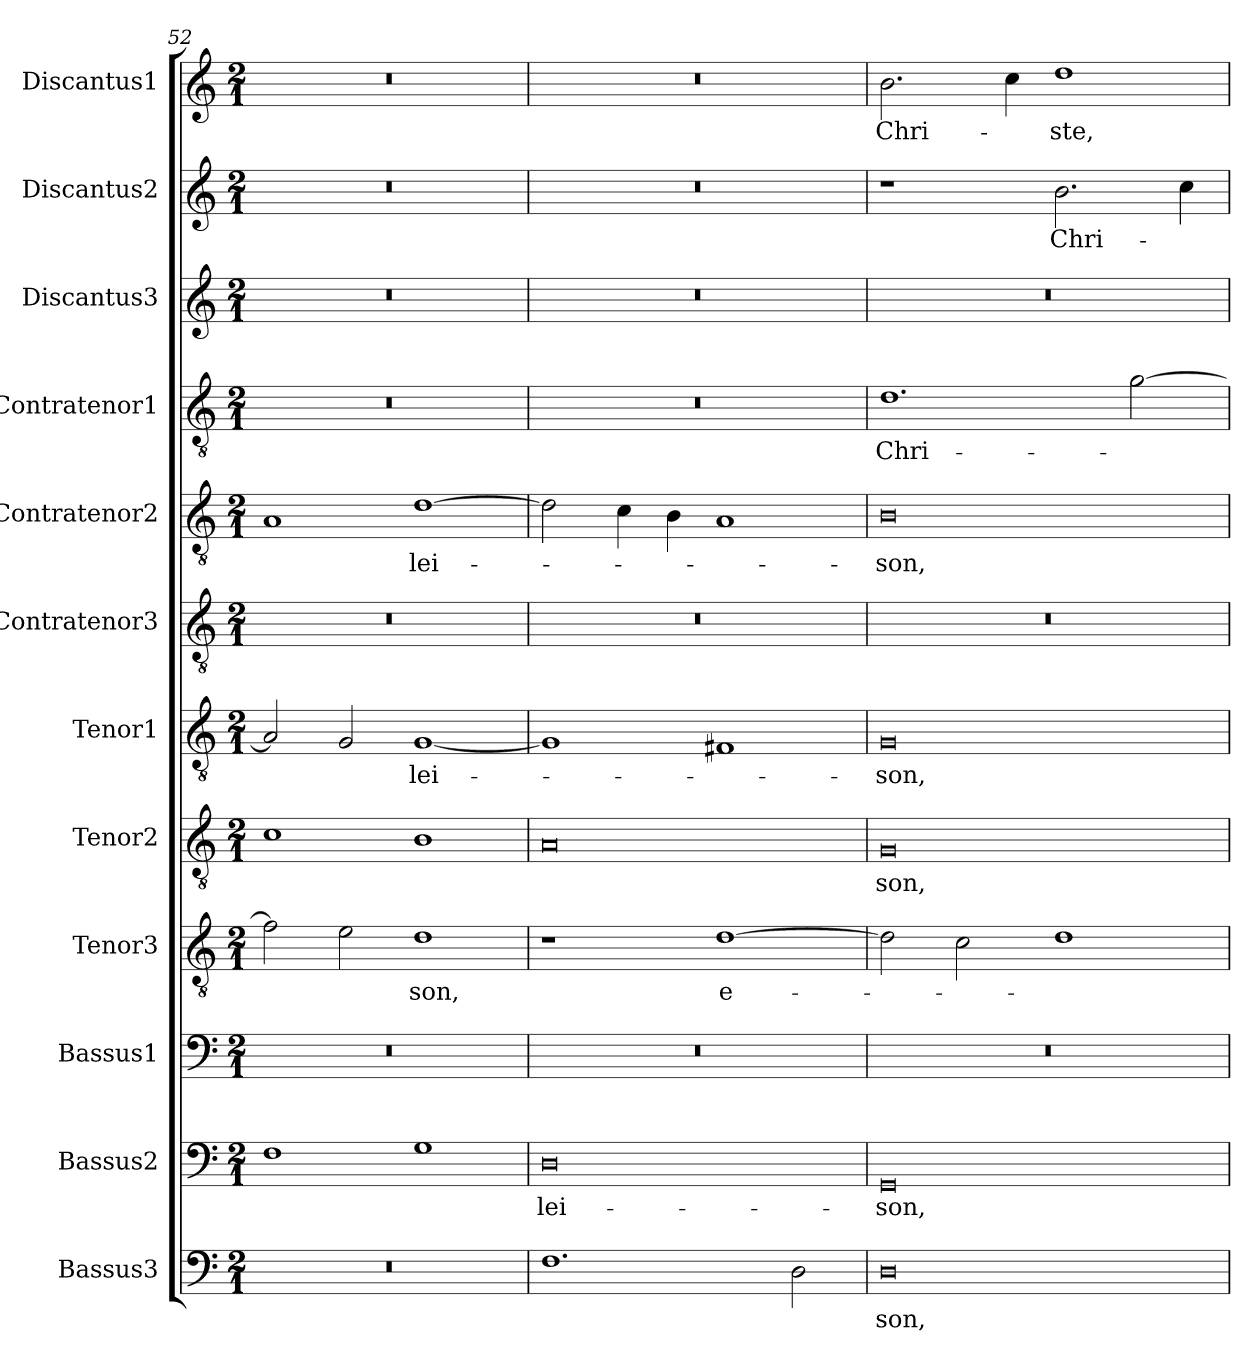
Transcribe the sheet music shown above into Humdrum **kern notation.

**kern	**text	**kern	**text	**kern	**kern	**text	**kern	**text	**kern	**text	**kern	**kern	**text	**kern	**text	**kern	**kern	**text	**kern	**text
*part12	*part12	*part11	*part11	*part10	*part9	*part9	*part8	*part8	*part7	*part7	*part6	*part5	*part5	*part4	*part4	*part3	*part2	*part2	*part1	*part1
*staff12	*staff12	*staff11	*staff11	*staff10	*staff9	*staff9	*staff8	*staff8	*staff7	*staff7	*staff6	*staff5	*staff5	*staff4	*staff4	*staff3	*staff2	*staff2	*staff1	*staff1
*I"Bassus3	*	*I"Bassus2	*	*I"Bassus1	*I"Tenor3	*	*I"Tenor2	*	*I"Tenor1	*	*I"Contratenor3	*I"Contratenor2	*	*I"Contratenor1	*	*I"Discantus3	*I"Discantus2	*	*I"Discantus1	*
*I'B3	*	*I'B2	*	*I'B1	*I'T3	*	*I'T2	*	*I'T1	*	*I'Ct3	*I'Ct2	*	*I'Ct1	*	*I'D3	*I'D2	*	*I'D1	*
*clefF4	*	*clefF4	*	*clefF4	*clefGv2	*	*clefGv2	*	*clefGv2	*	*clefGv2	*clefGv2	*	*clefGv2	*	*clefG2	*clefG2	*	*clefG2	*
*k[]	*	*k[]	*	*k[]	*k[]	*	*k[]	*	*k[]	*	*k[]	*k[]	*	*k[]	*	*k[]	*k[]	*	*k[]	*
*M2/1	*	*M2/1	*	*M2/1	*M2/1	*	*M2/1	*	*M2/1	*	*M2/1	*M2/1	*	*M2/1	*	*M2/1	*M2/1	*	*M2/1	*
=52	=52	=52	=52	=52	=52	=52	=52	=52	=52	=52	=52	=52	=52	=52	=52	=52	=52	=52	=52	=52
0r	.	1F	.	0r	2f]	.	1c	.	2A]	.	0r	1A	.	0r	.	0r	0r	.	0r	.
.	.	.	.	.	2e	.	.	.	2G	.	.	.	.	.	.	.	.	.	.	.
.	.	1G	.	.	1d	-son,	1B	.	[1G	-lei-	.	[1d	-lei-	.	.	.	.	.	.	.
=53	=53	=53	=53	=53	=53	=53	=53	=53	=53	=53	=53	=53	=53	=53	=53	=53	=53	=53	=53	=53
1.F	.	0D	-lei-	0r	1r	.	0A	.	1G]	.	0r	2d]	.	0r	.	0r	0r	.	0r	.
.	.	.	.	.	.	.	.	.	.	.	.	4c	.	.	.	.	.	.	.	.
.	.	.	.	.	.	.	.	.	.	.	.	4B	.	.	.	.	.	.	.	.
.	.	.	.	.	[1d	e-	.	.	1F#X	.	.	1A	.	.	.	.	.	.	.	.
2D	.	.	.	.	.	.	.	.	.	.	.	.	.	.	.	.	.	.	.	.
=54	=54	=54	=54	=54	=54	=54	=54	=54	=54	=54	=54	=54	=54	=54	=54	=54	=54	=54	=54	=54
0D	-son,	0GG	-son,	0r	2d]	.	0G	-son,	0G	-son,	0r	0B	-son,	1.d	Chri-	0r	1r	.	2.b	Chri-
.	.	.	.	.	2c	.	.	.	.	.	.	.	.	.	.	.	.	.	.	.
.	.	.	.	.	.	.	.	.	.	.	.	.	.	.	.	.	.	.	4cc	.
.	.	.	.	.	1d	.	.	.	.	.	.	.	.	.	.	.	2.b	Chri-	1dd	-ste,
.	.	.	.	.	.	.	.	.	.	.	.	.	.	[2g	.	.	.	.	.	.
.	.	.	.	.	.	.	.	.	.	.	.	.	.	.	.	.	4cc	.	.	.
=	=	=	=	=	=	=	=	=	=	=	=	=	=	=	=	=	=	=	=	=
*-	*-	*-	*-	*-	*-	*-	*-	*-	*-	*-	*-	*-	*-	*-	*-	*-	*-	*-	*-	*-
